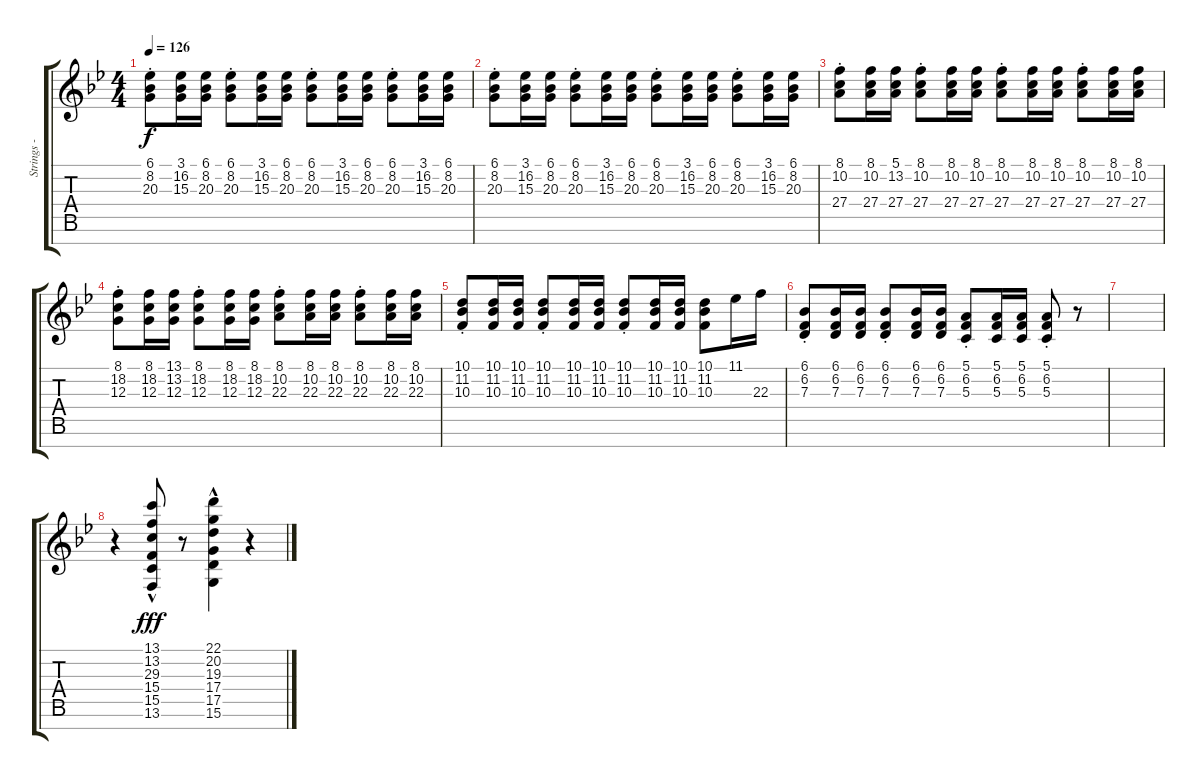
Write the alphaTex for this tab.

\track ("Strings - Tuomas" "Strings - ") {instrument stringensemble1}
\staff {score tabs}
\tuning (E4 B3 G3 D3 A2 E2 B1) {hide}
\ts (4 4)
\tempo 126
\clef g2
\ks gminor
(6.1{st} 8.2{st} 20.3{st}).8{dy f} (3.1 16.2 15.3).16 (6.1 8.2 20.3).16 (6.1{st} 8.2{st} 20.3{st}).8 (3.1 16.2 15.3).16 (6.1 8.2 20.3).16 (6.1{st} 8.2{st} 20.3{st}).8 (3.1 16.2 15.3).16 (6.1 8.2 20.3).16 (6.1{st} 8.2{st} 20.3{st}).8 (3.1 16.2 15.3).16 (6.1 8.2 20.3).16 |
(6.1{st} 8.2{st} 20.3{st}).8 (3.1 16.2 15.3).16 (6.1 8.2 20.3).16 (6.1{st} 8.2{st} 20.3{st}).8 (3.1 16.2 15.3).16 (6.1 8.2 20.3).16 (6.1{st} 8.2{st} 20.3{st}).8 (3.1 16.2 15.3).16 (6.1 8.2 20.3).16 (6.1{st} 8.2{st} 20.3{st}).8 (3.1 16.2 15.3).16 (6.1 8.2 20.3).16 |
(8.1{st} 10.2{st} 27.4{st}).8 (8.1 10.2 27.4).16 (5.1 13.2 27.4).16 (8.1{st} 10.2{st} 27.4{st}).8 (8.1 10.2 27.4).16 (8.1 10.2 27.4).16 (8.1{st} 10.2{st} 27.4{st}).8 (8.1 10.2 27.4).16 (8.1 10.2 27.4).16 (8.1{st} 10.2{st} 27.4{st}).8 (8.1 10.2 27.4).16 (8.1 10.2 27.4).16 |
(8.1{st} 18.2{st} 12.3{st}).8 (8.1 18.2 12.3).16 (13.1 13.2 12.3).16 (8.1{st} 18.2{st} 12.3{st}).8 (8.1 18.2 12.3).16 (8.1 18.2 12.3).16 (8.1{st} 10.2{st} 22.3{st}).8 (8.1 10.2 22.3).16 (8.1 10.2 22.3).16 (8.1{st} 10.2{st} 22.3{st}).8 (8.1 10.2 22.3).16 (8.1 10.2 22.3).16 |
(10.1{st} 11.2{st} 10.3).8 (10.1 11.2 10.3).16 (10.1 11.2 10.3).16 (10.1{st} 11.2{st} 10.3).8 (10.1 11.2 10.3).16 (10.1 11.2 10.3).16 (10.1{st} 11.2{st} 10.3).8 (10.1 11.2 10.3).16 (10.1 11.2 10.3).16 (10.1 11.2 10.3).8 11.1.16 22.3.16 |
(6.1{st} 6.2{st} 7.3{st}).8 (6.1 6.2 7.3).16 (6.1 6.2 7.3).16 (6.1{st} 6.2{st} 7.3{st}).8 (6.1 6.2 7.3).16 (6.1 6.2 7.3).16 (5.1{st} 6.2{st} 5.3{st}).8 (5.1 6.2 5.3).16 (5.1 6.2 5.3).16 (5.1{st} 6.2{st} 5.3{st}).8 r.8 |
|
r.4 (13.1{hac} 13.2{hac} 29.3{hac} 15.4{hac} 15.5{hac} 13.6{hac}).8{dy fff} r.8 (22.1{hac} 20.2{hac} 19.3{hac} 17.4{hac} 17.5{hac} 15.6{hac}).4 r.4
